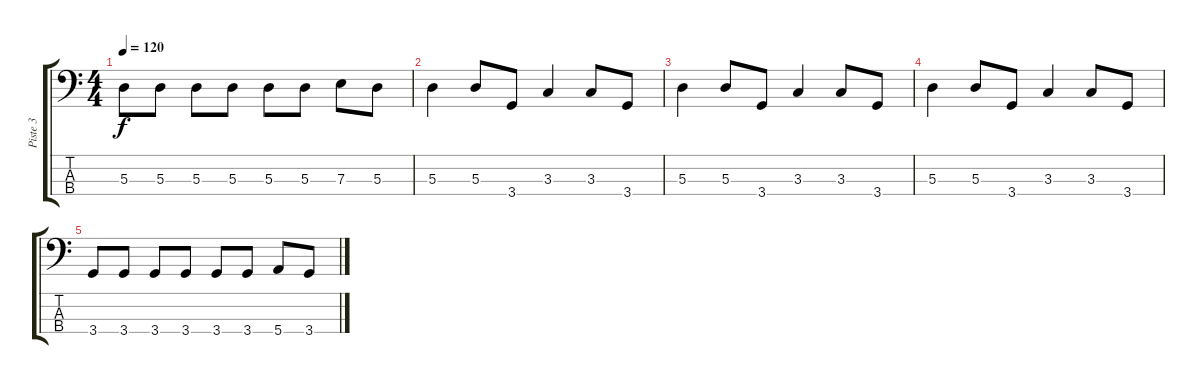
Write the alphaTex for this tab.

\track ("Piste 3" "Piste 3") {instrument electricbasspick}
\staff {score tabs}
\tuning (G2 D2 A1 E1) {hide}
\ts (4 4)
\tempo 120
\clef f4
\ks c
5.3.8{dy f} 5.3.8 5.3.8 5.3.8 5.3.8 5.3.8 7.3.8 5.3.8 |
5.3.4 5.3.8 3.4.8 3.3.4 3.3.8 3.4.8 |
5.3.4 5.3.8 3.4.8 3.3.4 3.3.8 3.4.8 |
5.3.4 5.3.8 3.4.8 3.3.4 3.3.8 3.4.8 |
3.4.8 3.4.8 3.4.8 3.4.8 3.4.8 3.4.8 5.4.8 3.4.8
